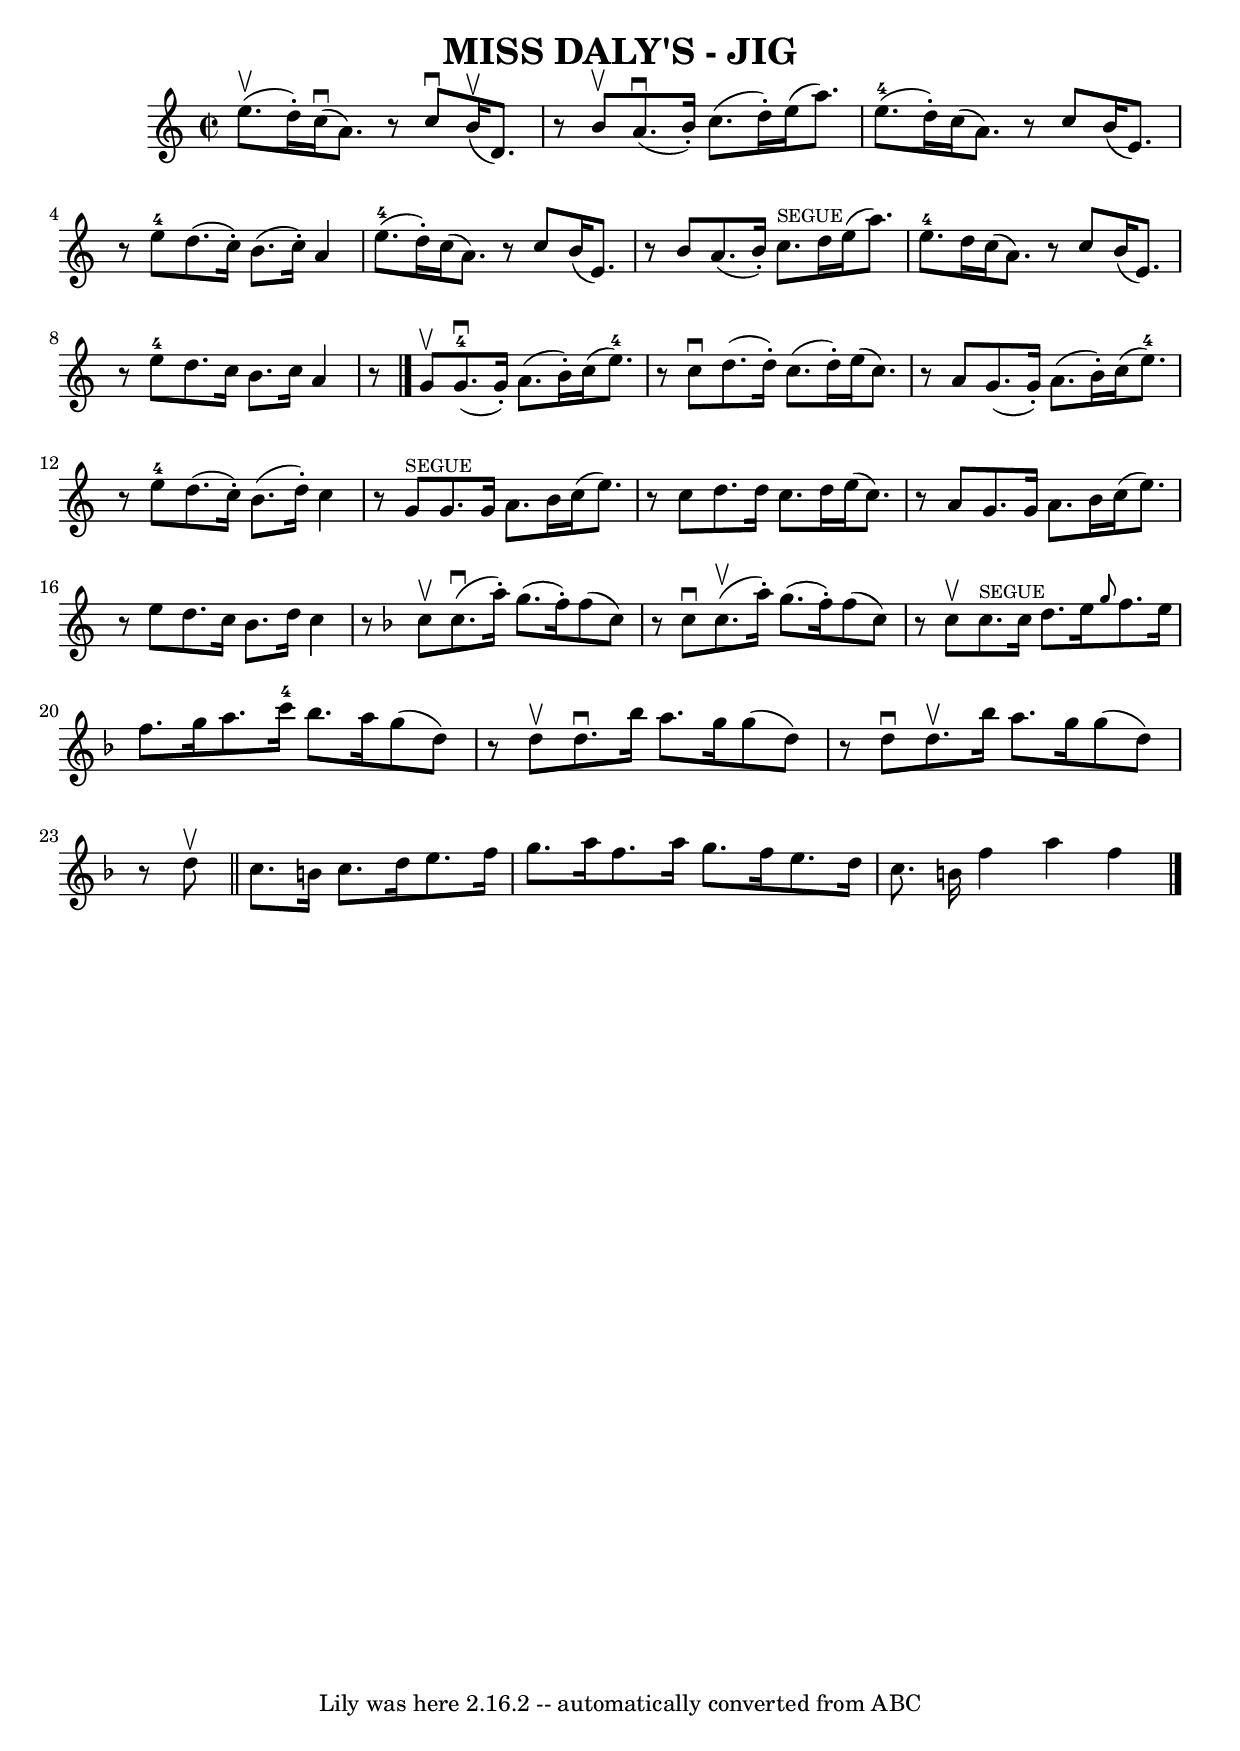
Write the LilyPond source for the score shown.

\version "2.16.2"
\include "Mammoth.ily"
\header {
  %% book = "Ryan's Mammoth Collection of Fiddle Tunes"
  crossRefNumber = "1"
  footnotes = ""
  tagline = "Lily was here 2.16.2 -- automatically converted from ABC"
  title = "MISS DALY'S - JIG"

}
voicedefault =  {


  \override Staff.TimeSignature #'style = #'C
  \time 2/2 
  \key a \minor
  e''8. (^\upbow d''16 -.)       |
  
  c''16 (^\downbow a'8.)   r8 c''8^\downbow b'16 (^\upbow d'8.)   
  r8 b'8^\upbow   |
  a'8. (^\downbow b'16 -.) c''8. (d''16 -. 
  -) e''16 (a''8.) e''8.-4(d''16 -.)       |
  c''16 (
  a'8.)   r8 c''8 b'16 (e'8.)   r8 e''8-4   |
  d''8. (
  c''16 -.) b'8. (c''16 -.) a'4 e''8.-4(d''16 -.)   
  |
  |
  c''16 (a'8.)   r8 c''8 b'16 (e'8.)   r8 
  b'8    |
  a'8. (b'16 -.) c''8.^\segue d''16 e''16 (
  a''8.) e''8.-4 d''16        |
  c''16 (a'8.)   r8 c''8 
  b'16 (e'8.)   r8 e''8-4   |
  d''8. c''16 b'8.    
  c''16 a'4    r8   \bar "|." g'8^\upbow       |
  g'8. 
  -4(^\downbow g'16 -.) a'8. (b'16 -.) c''16 (e''8.-4)   
  r8 c''8^\downbow   |
  d''8. (d''16 -.) c''8. (d''16 -.)   
  e''16 (c''8.)   r8 a'8        |
  g'8. (g'16 -.) a'8. (
  b'16 -.) c''16 (e''8.-4)   r8 e''8-4   |
  d''8. (
  c''16 -.) b'8. (d''16 -.) c''4    r8 g'8^\segue   |
  
  |
  g'8. g'16 a'8. b'16 c''16 (e''8.)   r8 c''8    
  |
  d''8. d''16 c''8. d''16 e''16 (c''8.)   r8 a'8     
  |
  g'8. g'16 a'8. b'16 c''16 (e''8.)   r8 e''8    
  |
  d''8. c''16 b'8. d''16 c''4    r8   
  \key f \major
  c''8 
  ^\upbow       |
  c''8. (^\downbow a''16 -.) g''8. (f''16 -. 
  -) f''8 (c''8)   r8 c''8^\downbow   |
  c''8. (^\upbow   
  a''16 -.) g''8. (f''16 -.) f''8 (c''8)   r8 c''8^\upbow       
  |
  c''8.^\segue c''16 d''8. e''16  \grace { g''8  
					 }   
  f''8. e''16 f''8. g''16    |
  a''8. c'''16-4 bes''8.   
  a''16 g''8 (d''8)   r8 d''8^\upbow   |
  |
  d''8. 
  ^\downbow bes''16 a''8. g''16 g''8 (d''8)   r8 d''8^\downbow  
  |
  d''8.^\upbow bes''16 a''8. g''16 g''8 (d''8)   r8 
  d''8^\upbow   \bar "||" c''8. b'16 c''8. d''16 e''8. f''16    
  g''8. a''16    |
  f''8. a''16 g''8. f''16 e''8. d''16 
  c''8. b'16    \bar ":|" f''4 a''4 f''4    <<   \bar "|."  >>   

}

\score{
  <<

    \context Staff="default"
    {
      \voicedefault 
      
    }

  >>
  \layout {
    
  }
  \midi {
  }

}
